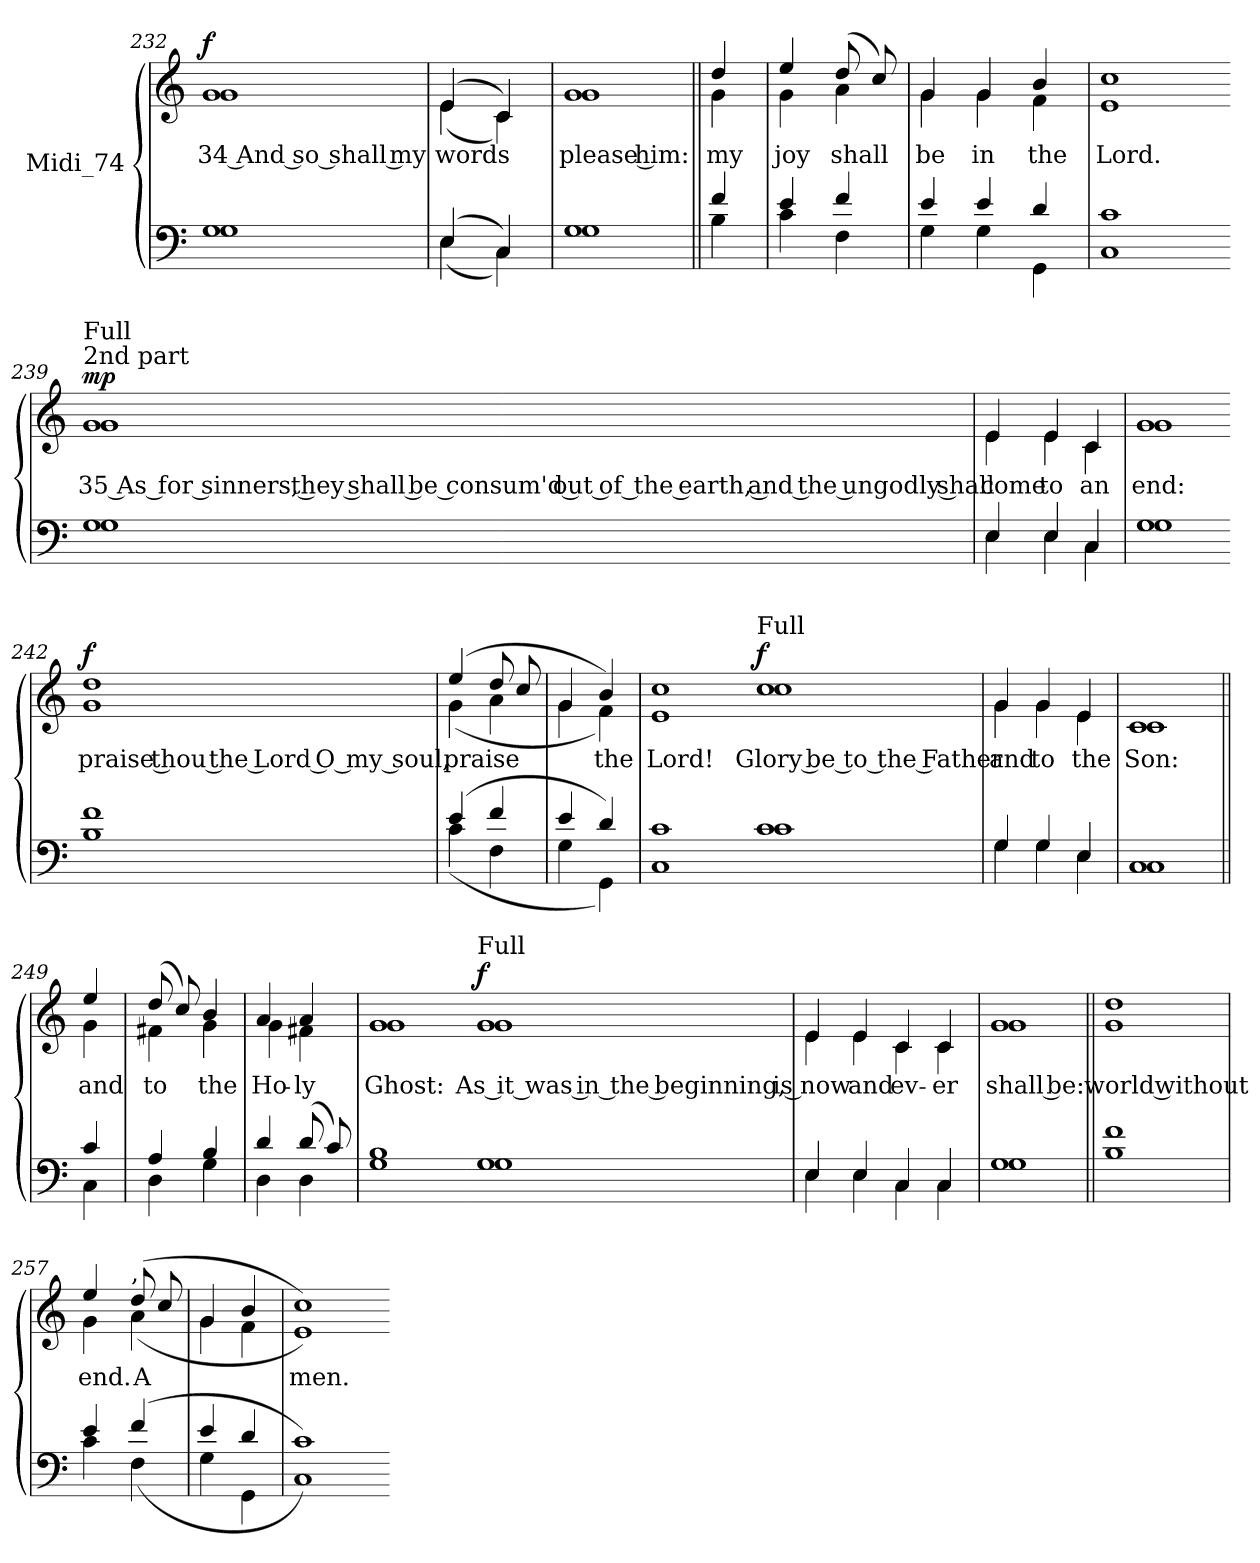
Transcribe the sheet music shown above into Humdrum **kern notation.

**kern	**kern	**text	**dynam
*part2	*part1	*part1	*part1
*staff2	*staff1	*staff1	*staff1
*I"Midi_74	*I"Midi_74	*	*
!!LO:LB:g=z
*clefF4	*clefG2	*	*
*k[]	*k[]	*	*
*C:	*C:	*	*
=232	=232	=232	=232
*^	*	*	*
!	!	!LO:TX:a:t=Full	!	!
!	!	!	!LO:LY:b	!LO:DY:b
*	*	*^	*	*
1G	1G	1g	1g	34 And so shall my	f
=233	=233	=233	=233	=233	=233
!	!	!	!	!LO:LY:b	!
(>4E	(<4E	(>4e	(<4e	words	.
4C)	4C)	4c)	4c)	.	.
=234	=234	=234	=234	=234	=234
!	!	!	!	!LO:LY:b	!
1G	1G	1g	1g	please him:	.
=235||	=235||	=235||	=235||	=235||	=235||
!	!	!	!	!LO:LY:b	!
4f	4B	4dd	4g	my	.
=236	=236	=236	=236	=236	=236
!	!	!	!	!LO:LY:b	!
4e	4c	4ee	4g	joy	.
!	!	!	!	!LO:LY:b	!
4f	4F	(>8dd	4a\	shall	.
.	.	8cc)	.	.	.
=237	=237	=237	=237	=237	=237
!	!	!	!	!LO:LY:b	!
4e	4G	4g	4g	be	.
!	!	!	!	!LO:LY:b	!
4e	4G	4g	4g	in	.
!	!	!	!	!LO:LY:b	!
4d	4GG	4b	4f	the	.
=238	=238	=238	=238	=238	=238
!	!	!	!	!LO:LY:b	!
1c	1C	1cc	1e	Lord.	.
!!LO:LB:g=z	!!
=239-	=239-	=239-	=239-	=239-	=239-
!	!	!LO:TX:a:t=2nd part	!	!	!
!	!	!LO:TX:a:t=Full	!	!	!
!	!	!	!	!LO:LY:b	!LO:DY:b
1G	1G	1g	1g	35 As for sinners, they shall be consum'd out of the earth, and the ungodly shall	mp
=240	=240	=240	=240	=240	=240
!	!	!	!	!LO:LY:b	!
4E	4E	4e	4e	come	.
!	!	!	!	!LO:LY:b	!
4E	4E	4e	4e	to	.
!	!	!	!	!LO:LY:b	!
4C	4C	4c	4c	an	.
=241	=241	=241	=241	=241	=241
!	!	!	!	!LO:LY:b	!
1G	1G	1g	1g	end:	.
!!LO:LB:g=z	!!
=242-	=242-	=242-	=242-	=242-	=242-
!	!	!	!	!LO:LY:b	!LO:DY:b
1f	1B	1dd	1g	praise thou the Lord O my soul,	f
=243	=243	=243	=243	=243	=243
!	!	!	!	!LO:LY:b	!
(>4e	(<4c	(>4ee	(<4g	praise	.
4f	4F	8dd	4a\	.	.
.	.	8cc	.	.	.
=244	=244	=244	=244	=244	=244
4e	4G	4g	4g	.	.
!	!	!	!	!LO:LY:b	!
4d)	4GG)	4b)	4f)	the	.
=245	=245	=245	=245	=245	=245
!	!	!	!	!LO:LY:b	!
1c	1C	1cc	1e	Lord!	.
!!LO:LB:g=z	!!
=246-	=246-	=246-	=246-	=246-	=246-
!	!	!LO:TX:a:t=Full	!	!	!
!	!	!	!	!LO:LY:b	!LO:DY:b
1c	1c	1cc	1cc	Glory be to the Father	f
=247	=247	=247	=247	=247	=247
!	!	!	!	!LO:LY:b	!
4G	4G	4g	4g	and	.
!	!	!	!	!LO:LY:b	!
4G	4G	4g	4g	to	.
!	!	!	!	!LO:LY:b	!
4E	4E	4e	4e	the	.
=248	=248	=248	=248	=248	=248
!	!	!	!	!LO:LY:b	!
1C	1C	1c	1c	Son:	.
=249||	=249||	=249||	=249||	=249||	=249||
!	!	!	!	!LO:LY:b	!
4c	4C	4ee	4g	and	.
=250	=250	=250	=250	=250	=250
!	!	!	!	!LO:LY:b	!
4A	4D	(>8dd	4f#X	to	.
.	.	8cc)	.	.	.
!	!	!	!	!LO:LY:b	!
4B	4G	4b	4g	the	.
=251	=251	=251	=251	=251	=251
!	!	!	!	!LO:LY:b	!
4d	4D	4a	4g	Ho-	.
!	!	!	!	!LO:LY:b	!
(>8d	4D	4a	4f#X	-ly	.
8c)	.	.	.	.	.
=252	=252	=252	=252	=252	=252
!	!	!	!	!LO:LY:b	!
1B	1G	1g	1g	Ghost:	.
!!LO:LB:g=z	!!
=253-	=253-	=253-	=253-	=253-	=253-
!	!	!LO:TX:a:t=Full	!	!	!
!	!	!	!	!LO:LY:b	!LO:DY:b
1G	1G	1g	1g	As it was in the beginning, is	f
=254	=254	=254	=254	=254	=254
!	!	!	!	!LO:LY:b	!
4E	4E	4e	4e	now	.
!	!	!	!	!LO:LY:b	!
4E	4E	4e	4e	and	.
!	!	!	!	!LO:LY:b	!
4C	4C	4c	4c	ev-	.
!	!	!	!	!LO:LY:b	!
4C	4C	4c	4c	-er	.
=255	=255	=255	=255	=255	=255
!	!	!	!	!LO:LY:b	!
1G	1G	1g	1g	shall be:	.
=256||	=256||	=256||	=256||	=256||	=256||
!	!	!	!	!LO:LY:b	!
1f	1B	1dd	1g	world without	.
=257	=257	=257	=257	=257	=257
!	!	!	!	!LO:LY:b	!
4e	4c	4ee	4g	end.	.
!	!	!LO:TX:a:t=,	!	!	!
!	!	!	!	!LO:LY:b	!
(>4f	(<4F	(>8dd	(<4a\	A	.
.	.	8cc	.	.	.
=258	=258	=258	=258	=258	=258
4e	4G	4g	4g	.	.
4d	4GG	4b	4f	.	.
=259	=259	=259	=259	=259	=259
!	!	!	!	!LO:LY:b	!
1c)	1C)	1cc)	1e)	men.	.
*v	*v	*	*	*	*
*	*v	*v	*	*
=-	=-	=-	=-
*-	*-	*-	*-
